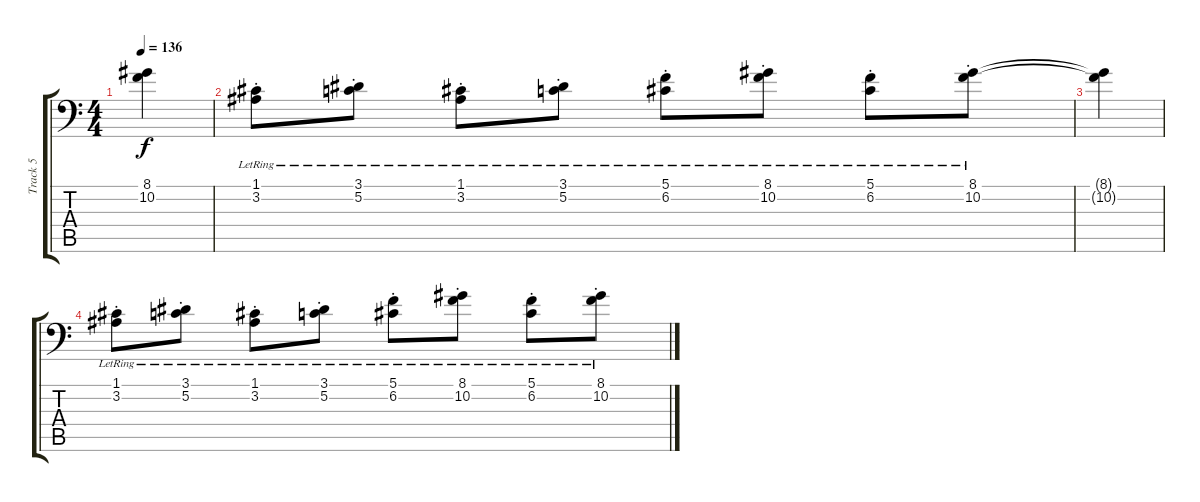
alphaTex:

\track ("Track 5" "Track 5") {instrument lead2sawtooth}
\staff {score tabs}
\tuning (C4 G3 Eb3 Bb2 F2 Bb1) {hide}
\ts (4 4)
\tempo 136
\clef f4
\ks c
(8.1{t} 10.2{t}).4{dy f} |
(1.1{st lr} 3.2).8 (3.1{st lr} 5.2).8 (1.1{st lr} 3.2).8 (3.1{st lr} 5.2).8 (5.1{st lr} 6.2).8 (8.1{st lr} 10.2).8 (5.1{st lr} 6.2).8 (8.1{st lr} 10.2).8 |
(8.1{t} 10.2{t}).4 |
(1.1{st lr} 3.2).8 (3.1{st lr} 5.2).8 (1.1{st lr} 3.2).8 (3.1{st lr} 5.2).8 (5.1{st lr} 6.2).8 (8.1{st lr} 10.2).8 (5.1{st lr} 6.2).8 (8.1{st lr} 10.2).8
